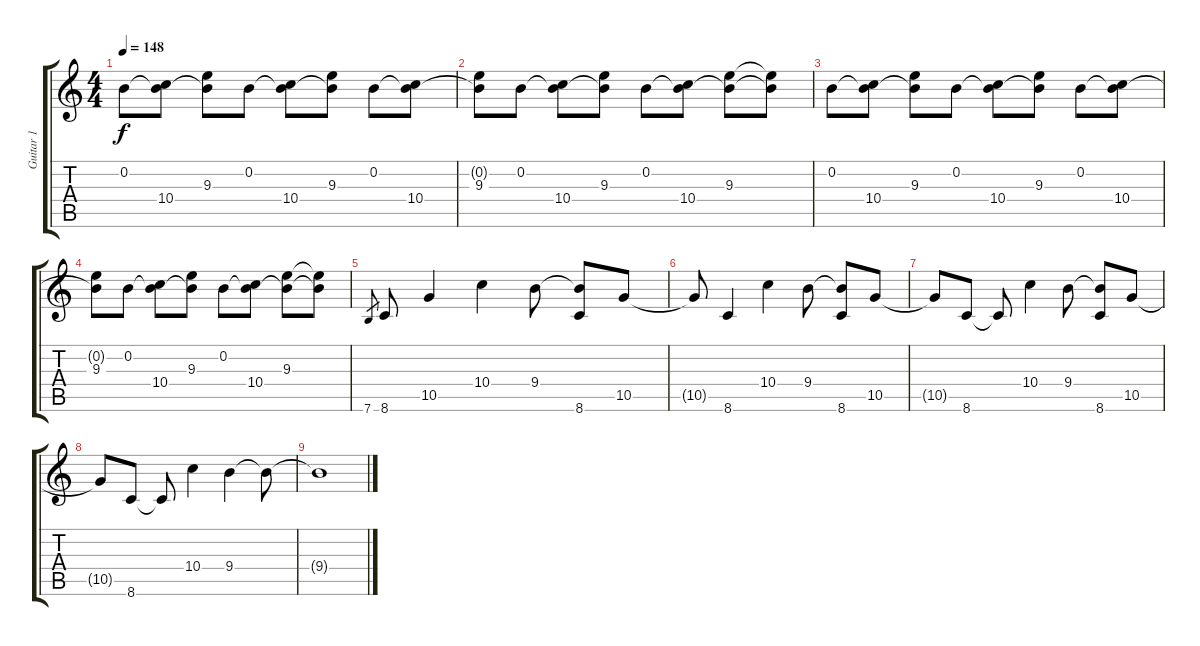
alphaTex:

\track ("Guitar 1" "Guitar 1") {instrument electricguitarjazz}
\staff {score tabs}
\tuning (E4 B3 G3 D3 A2 E2) {hide}
\ts (4 4)
\tempo 148
\clef g2
\ks c
0.2.8{dy f} (0.2{t} 10.4).8 (0.2{t} 9.3).8 0.2.8 (0.2{t} 10.4).8 (0.2{t} 9.3).8 0.2.8 (0.2{t} 10.4).8 |
(0.2{t} 9.3).8 0.2.8 (0.2{t} 10.4).8 (0.2{t} 9.3).8 0.2.8 (0.2{t} 10.4).8 (0.2{t} 9.3).8 (0.2{t} 9.3{t}).8 |
0.2.8 (0.2{t} 10.4).8 (0.2{t} 9.3).8 0.2.8 (0.2{t} 10.4).8 (0.2{t} 9.3).8 0.2.8 (0.2{t} 10.4).8 |
(0.2{t} 9.3).8 0.2.8 (0.2{t} 10.4).8 (0.2{t} 9.3).8 0.2.8 (0.2{t} 10.4).8 (0.2{t} 9.3).8 (0.2{t} 9.3{t}).8 |
7.6.8{gr} 8.6.8 10.5.4 10.4.4 9.4.8 (9.4{t} 8.6).8 10.5.8 |
10.5{t}.8 8.6.4 10.4.4 9.4.8 (9.4{t} 8.6).8 10.5.8 |
10.5{t}.8 8.6.8 8.6{t}.8 10.4.4 9.4.8 (9.4{t} 8.6).8 10.5.8 |
10.5{t}.8 8.6.8 8.6{t}.8 10.4.4 9.4.4 9.4{t}.8 |
9.4{t}.1
